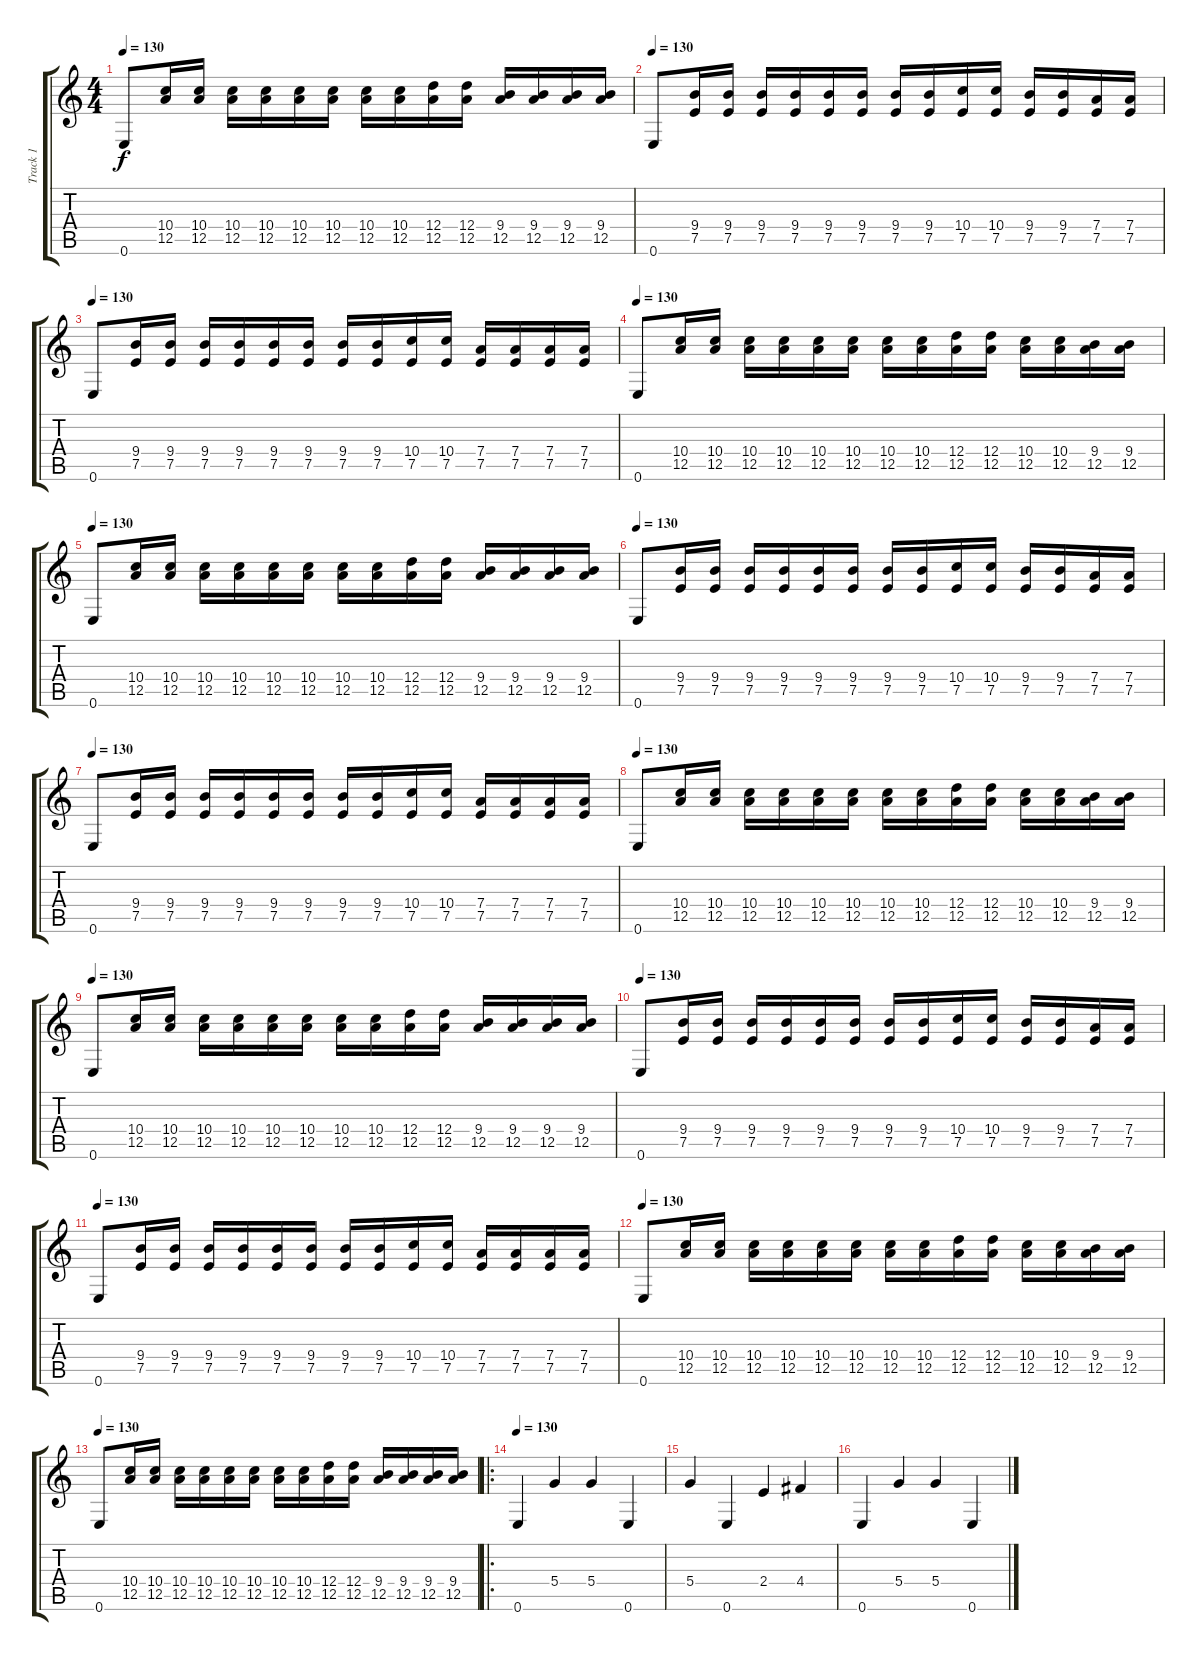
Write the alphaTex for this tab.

\track ("Track 1" "Track 1") {instrument distortionguitar}
\staff {score tabs}
\tuning (E4 B3 G3 D3 A2 E2) {hide}
\ts (4 4)
\tempo 130
\clef g2
\ks c
0.6.8{dy f} (10.4 12.5).16 (10.4 12.5).16 (10.4 12.5).16 (10.4 12.5).16 (10.4 12.5).16 (10.4 12.5).16 (10.4 12.5).16 (10.4 12.5).16 (12.4 12.5).16 (12.4 12.5).16 (9.4 12.5).16 (9.4 12.5).16 (9.4 12.5).16 (9.4 12.5).16 |
\tempo 130
0.6.8 (9.4 7.5).16 (9.4 7.5).16 (9.4 7.5).16 (9.4 7.5).16 (9.4 7.5).16 (9.4 7.5).16 (9.4 7.5).16 (9.4 7.5).16 (10.4 7.5).16 (10.4 7.5).16 (9.4 7.5).16 (9.4 7.5).16 (7.4 7.5).16 (7.4 7.5).16 |
\tempo 130
0.6.8 (9.4 7.5).16 (9.4 7.5).16 (9.4 7.5).16 (9.4 7.5).16 (9.4 7.5).16 (9.4 7.5).16 (9.4 7.5).16 (9.4 7.5).16 (10.4 7.5).16 (10.4 7.5).16 (7.4 7.5).16 (7.4 7.5).16 (7.4 7.5).16 (7.4 7.5).16 |
\tempo 130
0.6.8 (10.4 12.5).16 (10.4 12.5).16 (10.4 12.5).16 (10.4 12.5).16 (10.4 12.5).16 (10.4 12.5).16 (10.4 12.5).16 (10.4 12.5).16 (12.4 12.5).16 (12.4 12.5).16 (10.4 12.5).16 (10.4 12.5).16 (9.4 12.5).16 (9.4 12.5).16 |
\tempo 130
0.6.8 (10.4 12.5).16 (10.4 12.5).16 (10.4 12.5).16 (10.4 12.5).16 (10.4 12.5).16 (10.4 12.5).16 (10.4 12.5).16 (10.4 12.5).16 (12.4 12.5).16 (12.4 12.5).16 (9.4 12.5).16 (9.4 12.5).16 (9.4 12.5).16 (9.4 12.5).16 |
\tempo 130
0.6.8 (9.4 7.5).16 (9.4 7.5).16 (9.4 7.5).16 (9.4 7.5).16 (9.4 7.5).16 (9.4 7.5).16 (9.4 7.5).16 (9.4 7.5).16 (10.4 7.5).16 (10.4 7.5).16 (9.4 7.5).16 (9.4 7.5).16 (7.4 7.5).16 (7.4 7.5).16 |
\tempo 130
0.6.8 (9.4 7.5).16 (9.4 7.5).16 (9.4 7.5).16 (9.4 7.5).16 (9.4 7.5).16 (9.4 7.5).16 (9.4 7.5).16 (9.4 7.5).16 (10.4 7.5).16 (10.4 7.5).16 (7.4 7.5).16 (7.4 7.5).16 (7.4 7.5).16 (7.4 7.5).16 |
\tempo 130
0.6.8 (10.4 12.5).16 (10.4 12.5).16 (10.4 12.5).16 (10.4 12.5).16 (10.4 12.5).16 (10.4 12.5).16 (10.4 12.5).16 (10.4 12.5).16 (12.4 12.5).16 (12.4 12.5).16 (10.4 12.5).16 (10.4 12.5).16 (9.4 12.5).16 (9.4 12.5).16 |
\tempo 130
0.6.8 (10.4 12.5).16 (10.4 12.5).16 (10.4 12.5).16 (10.4 12.5).16 (10.4 12.5).16 (10.4 12.5).16 (10.4 12.5).16 (10.4 12.5).16 (12.4 12.5).16 (12.4 12.5).16 (9.4 12.5).16 (9.4 12.5).16 (9.4 12.5).16 (9.4 12.5).16 |
\tempo 130
0.6.8 (9.4 7.5).16 (9.4 7.5).16 (9.4 7.5).16 (9.4 7.5).16 (9.4 7.5).16 (9.4 7.5).16 (9.4 7.5).16 (9.4 7.5).16 (10.4 7.5).16 (10.4 7.5).16 (9.4 7.5).16 (9.4 7.5).16 (7.4 7.5).16 (7.4 7.5).16 |
\tempo 130
0.6.8 (9.4 7.5).16 (9.4 7.5).16 (9.4 7.5).16 (9.4 7.5).16 (9.4 7.5).16 (9.4 7.5).16 (9.4 7.5).16 (9.4 7.5).16 (10.4 7.5).16 (10.4 7.5).16 (7.4 7.5).16 (7.4 7.5).16 (7.4 7.5).16 (7.4 7.5).16 |
\tempo 130
0.6.8 (10.4 12.5).16 (10.4 12.5).16 (10.4 12.5).16 (10.4 12.5).16 (10.4 12.5).16 (10.4 12.5).16 (10.4 12.5).16 (10.4 12.5).16 (12.4 12.5).16 (12.4 12.5).16 (10.4 12.5).16 (10.4 12.5).16 (9.4 12.5).16 (9.4 12.5).16 |
\tempo 130
0.6.8 (10.4 12.5).16 (10.4 12.5).16 (10.4 12.5).16 (10.4 12.5).16 (10.4 12.5).16 (10.4 12.5).16 (10.4 12.5).16 (10.4 12.5).16 (12.4 12.5).16 (12.4 12.5).16 (9.4 12.5).16 (9.4 12.5).16 (9.4 12.5).16 (9.4 12.5).16 |
\ro
\tempo 130
0.6.4 5.4.4 5.4.4 0.6.4 |
5.4.4 0.6.4 2.4.4 4.4.4 |
0.6.4 5.4.4 5.4.4 0.6.4
